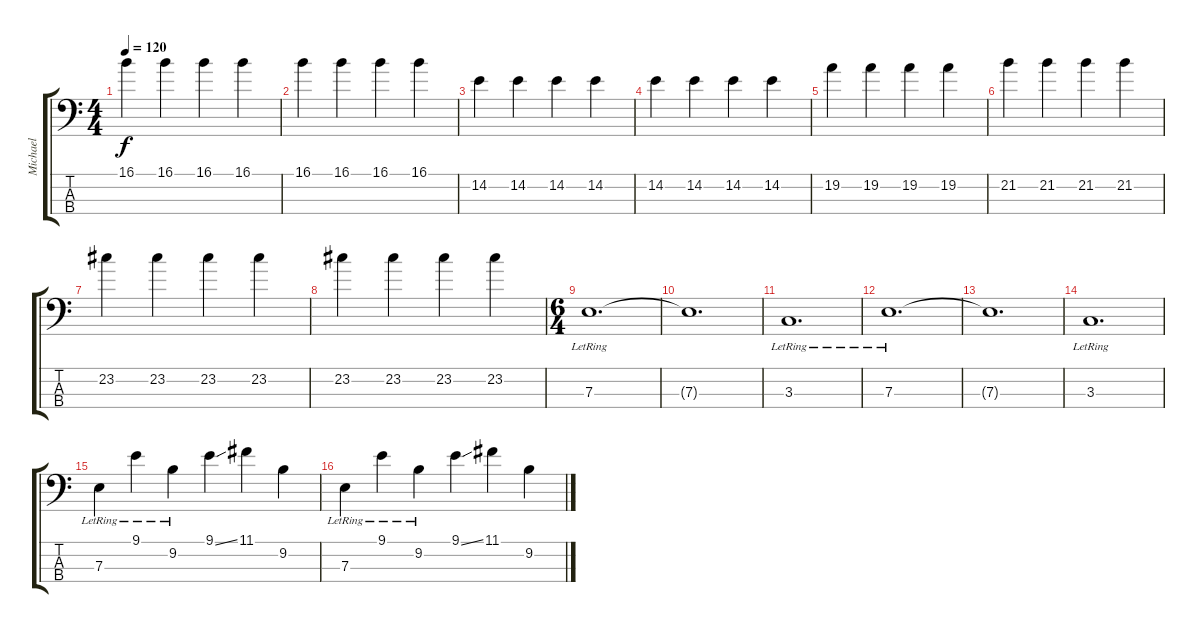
\track ("Michael" "Michael") {instrument electricbasspick}
\staff {score tabs}
\tuning (G2 D2 A1 E1) {hide}
\ts (4 4)
\tempo 120
\clef f4
\ks c
16.1.4{dy f} 16.1.4 16.1.4 16.1.4 |
16.1.4 16.1.4 16.1.4 16.1.4 |
14.2.4 14.2.4 14.2.4 14.2.4 |
14.2.4 14.2.4 14.2.4 14.2.4 |
19.2.4 19.2.4 19.2.4 19.2.4 |
21.2.4 21.2.4 21.2.4 21.2.4 |
23.2.4 23.2.4 23.2.4 23.2.4 |
23.2.4 23.2.4 23.2.4 23.2.4 |
\ts (6 4)
7.3{lr}.1{d} |
7.3{t}.1{d} |
3.3{lr}.1{d} |
7.3{lr}.1{d} |
7.3{t}.1{d} |
3.3{lr}.1{d} |
7.3{lr}.4 9.1{lr}.4 9.2{lr}.4 9.1{ss}.4 11.1.4 9.2.4 |
7.3{lr}.4 9.1{lr}.4 9.2{lr}.4 9.1{ss}.4 11.1.4 9.2.4
